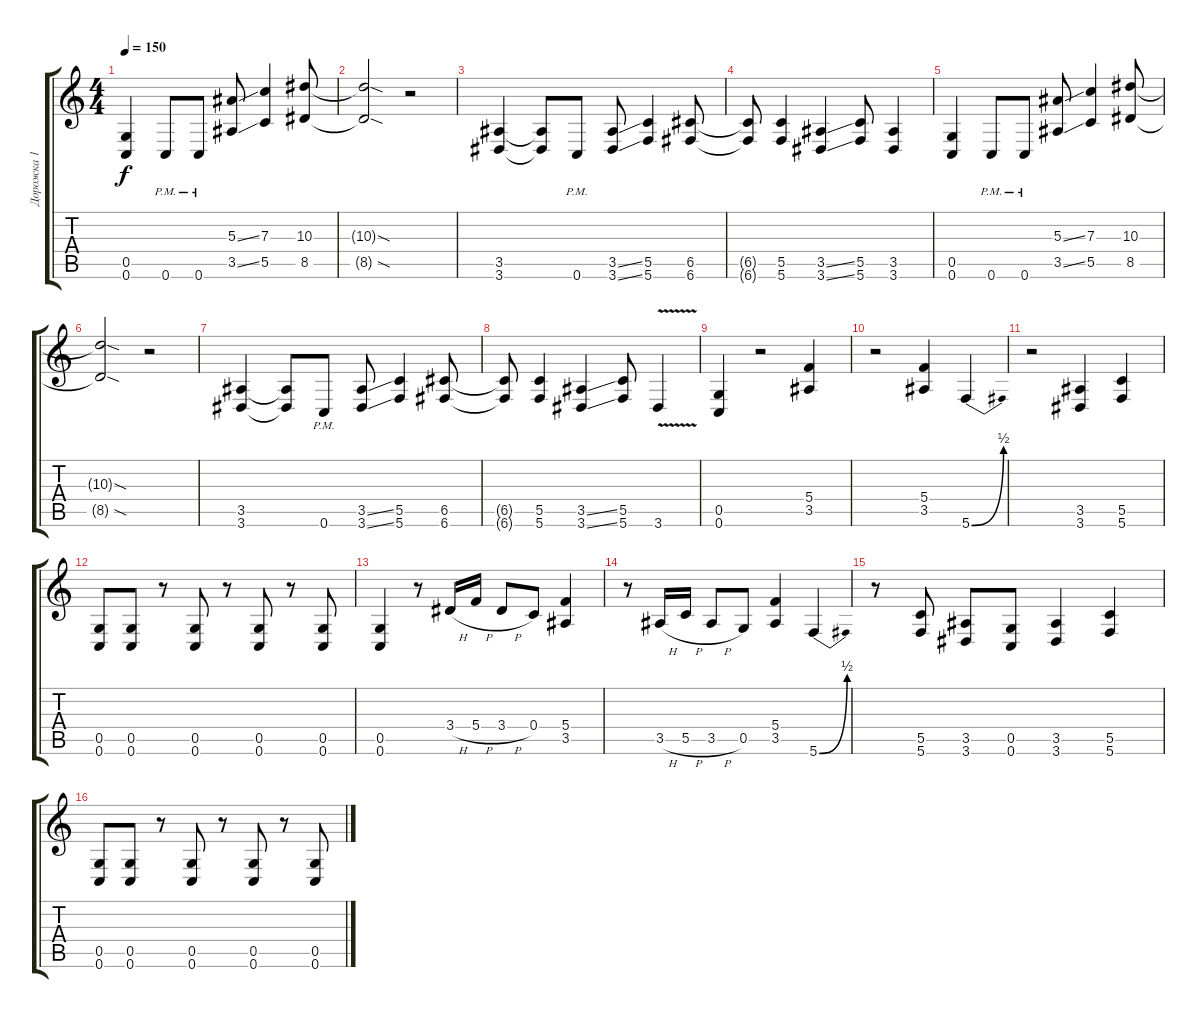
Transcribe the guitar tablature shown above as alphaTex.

\track ("Дорожка 1" "Дорожка 1") {instrument distortionguitar}
\staff {score tabs}
\tuning (D4 A3 F3 C3 G2 C2) {hide}
\ts (4 4)
\tempo 150
\clef g2
\ks c
(0.5 0.6).4{dy f} 0.6{pm}.8 0.6{pm}.8 (5.3{ss} 3.5{ss}).8 (7.3 5.5).4 (10.3 8.5).8 |
(10.3{sod t} 8.5{sod t}).2 r.2 |
(3.5 3.6).4 (3.5{t} 3.6{t}).8 0.6{pm}.8 (3.5{ss} 3.6{ss}).8 (5.5 5.6).4 (6.5 6.6).8 |
(6.5{t} 6.6{t}).8 (5.5 5.6).4 (3.5{ss} 3.6{ss}).4 (5.5 5.6).8 (3.5 3.6).4 |
(0.5 0.6).4 0.6{pm}.8 0.6{pm}.8 (5.3{ss} 3.5{ss}).8 (7.3 5.5).4 (10.3 8.5).8 |
(10.3{sod t} 8.5{sod t}).2 r.2 |
(3.5 3.6).4 (3.5{t} 3.6{t}).8 0.6{pm}.8 (3.5{ss} 3.6{ss}).8 (5.5 5.6).4 (6.5 6.6).8 |
(6.5{t} 6.6{t}).8 (5.5 5.6).4 (3.5{ss} 3.6{ss}).4 (5.5 5.6).8 3.6{v}.4 |
(0.5 0.6).4 r.2 (5.4 3.5).4 |
r.2 (5.4 3.5).4 5.6{be (bend 0 0 60 2)}.4 |
r.2 (3.5 3.6).4 (5.5 5.6).4 |
(0.5 0.6).8 (0.5 0.6).8 r.8 (0.5 0.6).8 r.8 (0.5 0.6).8 r.8 (0.5 0.6).8 |
(0.5 0.6).4 r.8 3.4{h}.16 5.4{h}.16 3.4{h}.8 0.4.8 (5.4 3.5).4 |
r.8 3.5{h}.16 5.5{h}.16 3.5{h}.8 0.5.8 (5.4 3.5).4 5.6{be (bend 0 0 60 2)}.4 |
r.8 (5.5 5.6).8 (3.5 3.6).8 (0.5 0.6).8 (3.5 3.6).4 (5.5 5.6).4 |
(0.5 0.6).8 (0.5 0.6).8 r.8 (0.5 0.6).8 r.8 (0.5 0.6).8 r.8 (0.5 0.6).8
